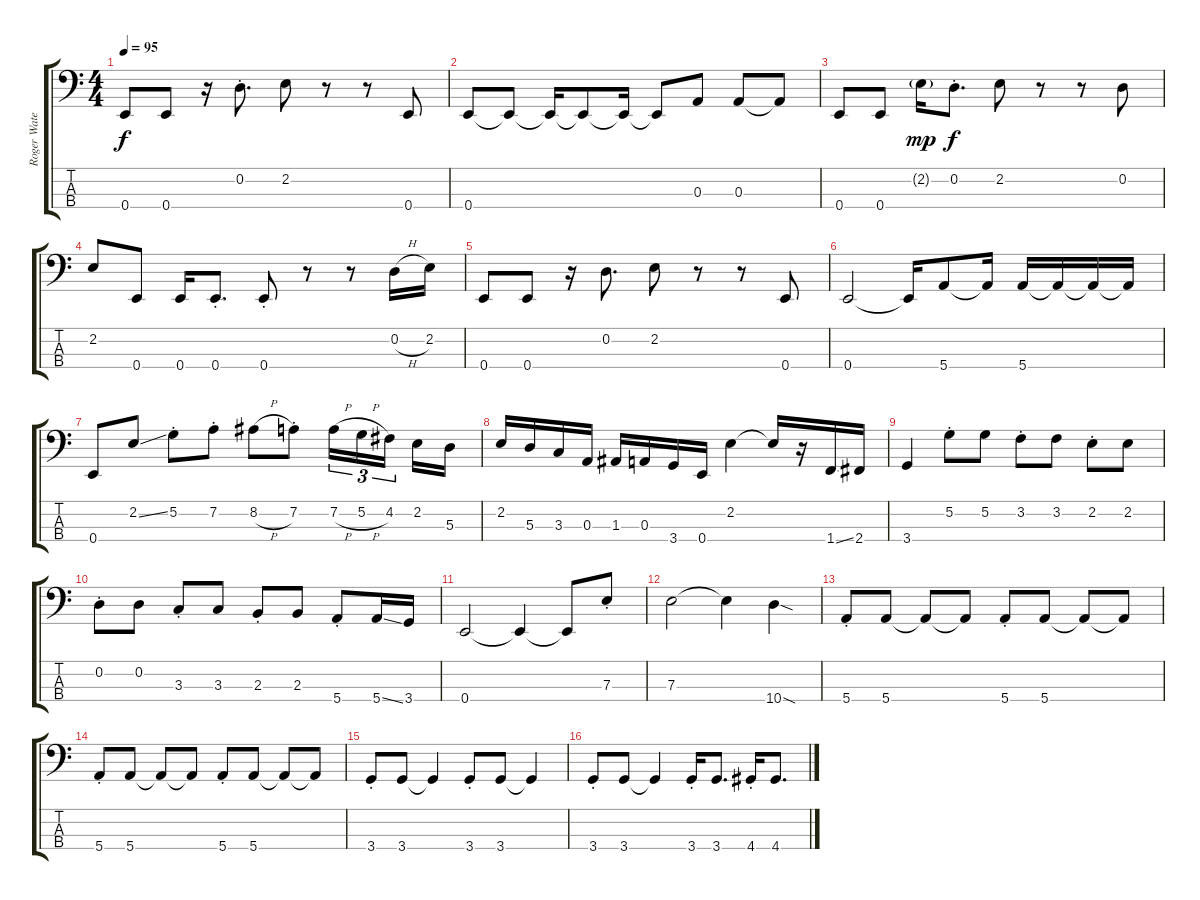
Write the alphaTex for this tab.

\track ("Roger Waters" "Roger Wate") {instrument electricbasspick}
\staff {score tabs}
\tuning (G2 D2 A1 E1) {hide}
\ts (4 4)
\tempo 95
\clef f4
\ks c
0.4.8{dy f} 0.4.8 r.16 0.2{st}.8{d} 2.2.8 r.8 r.8 0.4.8 |
0.4.8 0.4{t}.8 0.4{t}.16 0.4{t}.8 0.4{t}.16 0.4{t}.8 0.3.8 0.3.8 0.3{t}.8 |
0.4.8 0.4.8 2.2{g}.16{dy mp} 0.2{st}.8{d dy f} 2.2.8 r.8 r.8 0.2.8 |
2.2.8 0.4.8 0.4.16 0.4{st}.8{d} 0.4{st}.8 r.8 r.8 0.2{h}.16 2.2.16 |
0.4.8 0.4.8 r.16 0.2.8{d} 2.2.8 r.8 r.8 0.4.8 |
0.4.2 0.4{t}.16 5.4.8 5.4{t}.16 5.4.16 5.4{t}.16 5.4{t}.16 5.4{t}.16 |
0.4.8 2.2{ss}.8 5.2{st}.8 7.2{st}.8 8.2{h}.8 7.2{st}.8 7.2{h}.16{tu (3 2)} 5.2{h}.16{tu (3 2)} 4.2.16{tu (3 2) beam splitsecondary} 2.2.16 5.3.16 |
2.2.16 5.3.16 3.3.16 0.3.16 1.3.16 0.3.16 3.4.16 0.4.16 2.2.4 2.2{t}.16 r.16 1.4{ss}.16 2.4.16 |
3.4.4 5.2{st}.8 5.2.8 3.2{st}.8 3.2.8 2.2{st}.8 2.2.8 |
0.2{st}.8 0.2.8 3.3{st}.8 3.3.8 2.3{st}.8 2.3.8 5.4{st}.8 5.4{ss}.16 3.4.16 |
0.4.2 0.4{t}.4 0.4{t}.8 7.3{st}.8 |
7.3.2 7.3{t}.4 10.4{sod}.4 |
5.4{st}.8 5.4.8 5.4{t}.8 5.4{t}.8 5.4{st}.8 5.4.8 5.4{t}.8 5.4{t}.8 |
5.4{st}.8 5.4.8 5.4{t}.8 5.4{t}.8 5.4{st}.8 5.4.8 5.4{t}.8 5.4{t}.8 |
3.4{st}.8 3.4.8 3.4{t}.4 3.4{st}.8 3.4.8 3.4{t}.4 |
3.4{st}.8 3.4.8 3.4{t}.4 3.4{st}.16 3.4.8{d} 4.4{st}.16 4.4.8{d}
